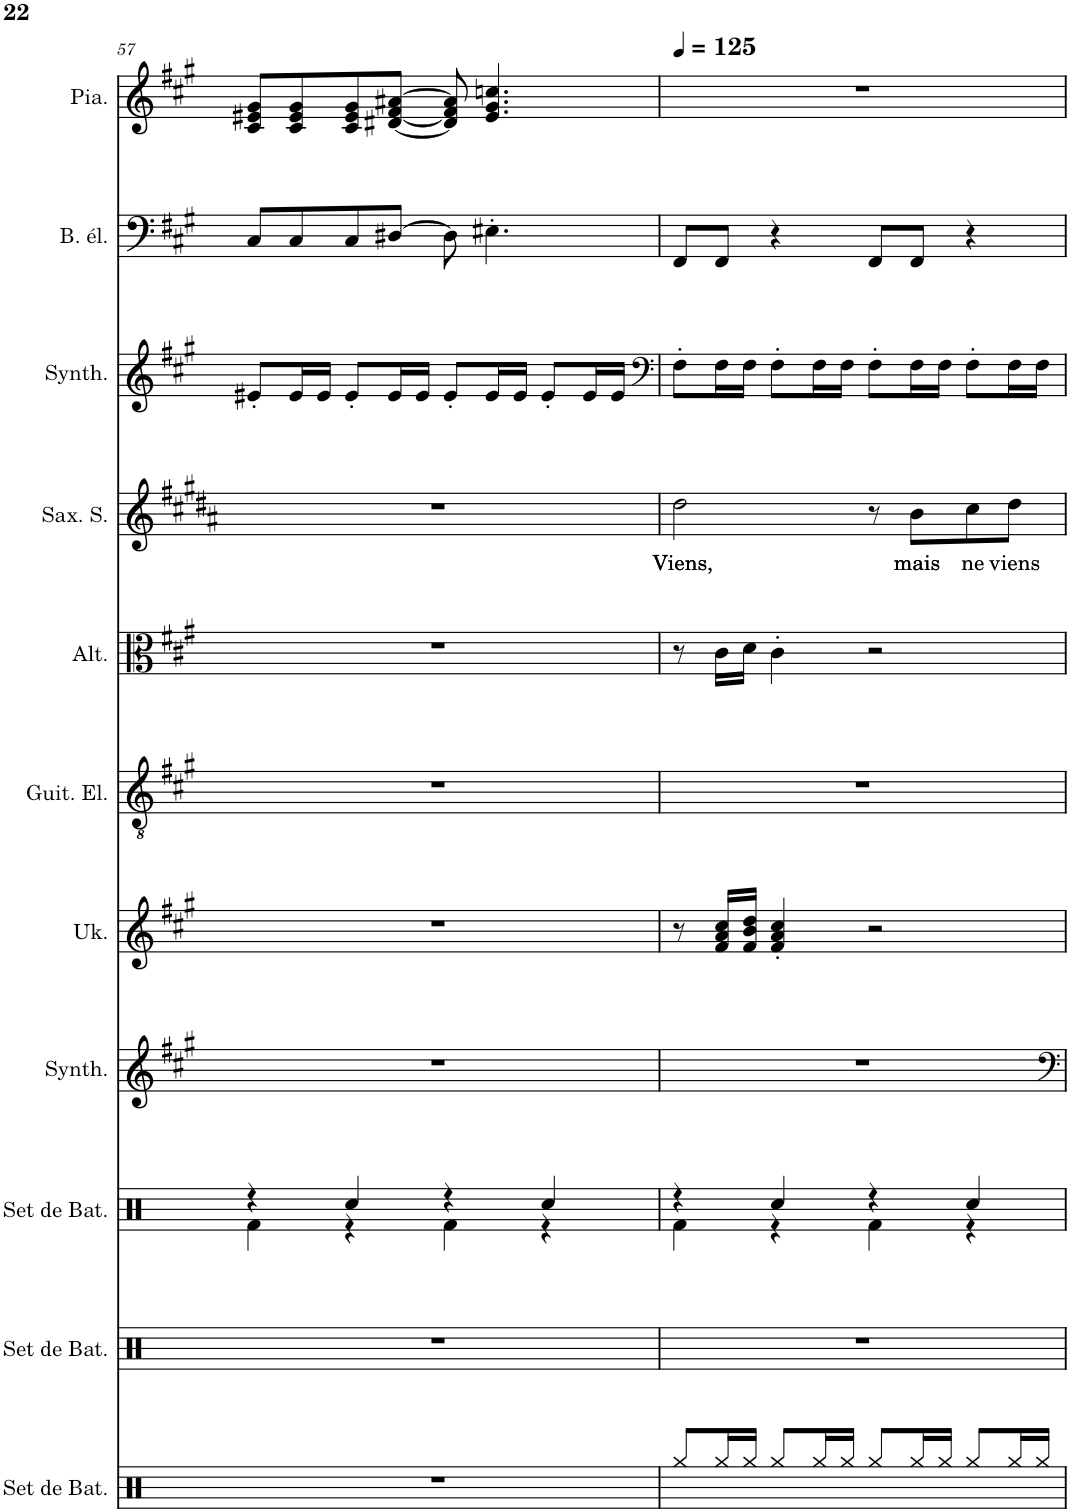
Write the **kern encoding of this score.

**kern	**kern	**kern	**kern	**kern	**kern	**kern	**kern	**text	**kern	**kern	**kern
*part11	*part10	*part9	*part8	*part7	*part6	*part5	*part4	*part4	*part3	*part2	*part1
*staff11	*staff10	*staff9	*staff8	*staff7	*staff6	*staff5	*staff4	*staff4	*staff3	*staff2	*staff1
*I"Set de batterie (Grand), Midi 12	*I"Set de batterie (Grand), Midi 11	*I"Set de batterie (Grand), Midi 10	*I"Synthétiseur d'instruments à cordes, strings	*I"Ukulélé, acc Guit	*I"Guitare électrique, overdrive	*I"Altos (section), nappes	*I"Saxophone Soprano	*	*I"Synthétiseur Pad, nappe1	*I"Basse électrique à 5 cordes, basse	*I"Piano, piano
*I'Set de Bat.	*I'Set de Bat.	*I'Set de Bat.	*I'Synth.	*I'Uk.	*I'Guit. El.	*I'Alt.	*I'Sax. S.	*	*I'Synth.	*I'B. él.	*I'Pia.
!!LO:PB:g=z
*clefX	*clefX	*clefX	*clefG2	*clefG2	*clefGv2	*clefC3	*clefG2	*	*clefG2	*clefF4	*clefG2
*	*	*	*	*	*	*	*Trd1c2	*	*	*Trd7c12	*
*k[]	*k[]	*k[]	*k[f#c#g#]	*k[f#c#g#]	*k[f#c#g#]	*k[f#c#g#]	*k[f#c#g#d#a#]	*	*k[f#c#g#]	*k[f#c#g#]	*k[f#c#g#]
*M4/4	*M4/4	*M4/4	*M4/4	*M4/4	*M4/4	*M4/4	*M4/4	*	*M4/4	*M4/4	*M4/4
=57	=57	=57	=57	=57	=57	=57	=57	=57	=57	=57	=57
*	*	*^	*	*	*	*	*	*	*	*	*
1r	1r	4r	4Rf\	1r	1r	1r	1r	1r	.	8e#X'/L	8C#/L	8c#/ 8e#X/ 8g#/L
.	.	.	.	.	.	.	.	.	.	16e#/L	8C#/	8c#/ 8e#/ 8g#/
.	.	.	.	.	.	.	.	.	.	16e#/JJ	.	.
.	.	4Rcc/	4r	.	.	.	.	.	.	8e#'/L	8C#/	8c#/ 8e#/ 8g#/
.	.	.	.	.	.	.	.	.	.	16e#/L	[8D#X/J	[8d#X/ [8f#/ [8a#X/J
.	.	.	.	.	.	.	.	.	.	16e#/JJ	.	.
.	.	4r	4Rf\	.	.	.	.	.	.	8e#'/L	8D#\]	8d#/] 8f#/] 8a#/]
.	.	.	.	.	.	.	.	.	.	16e#/L	4.E#X'\	4.e#/ 4.g#/ 4.ccn/
.	.	.	.	.	.	.	.	.	.	16e#/JJ	.	.
.	.	4Rcc/	4r	.	.	.	.	.	.	8e#'/L	.	.
.	.	.	.	.	.	.	.	.	.	16e#/L	.	.
.	.	.	.	.	.	.	.	.	.	16e#/JJ	.	.
=58	=58	=58	=58	=58	=58	=58	=58	=58	=58	=58	=58	=58
*	*	*	*	*	*	*	*	*	*	*clefF4	*	*
*	*	*	*	*	*	*	*	*	*	*	*	*MM125
!	!	!	!	!	!	!	!	!	!LO:LY:b	!	!	!
8Rgg/L	1r	4r	4Rf\	1r	8r	1r	8r	2dd#\	Viens,	8F#'\L	8FF#/L	1r
16Rgg/L	.	.	.	.	16f#/ 16a/ 16cc#/LL	.	16c#\LL	.	.	16F#\L	8FF#/J	.
16Rgg/JJ	.	.	.	.	16f#/ 16b/ 16dd/JJ	.	16d\JJ	.	.	16F#\JJ	.	.
8Rgg/L	.	4Rcc/	4r	.	4f#/' 4a/' 4cc#/'	.	4c#'\	.	.	8F#'\L	4r	.
16Rgg/L	.	.	.	.	.	.	.	.	.	16F#\L	.	.
16Rgg/JJ	.	.	.	.	.	.	.	.	.	16F#\JJ	.	.
8Rgg/L	.	4r	4Rf\	.	2r	.	2r	8r	.	8F#'\L	8FF#/L	.
!	!	!	!	!	!	!	!	!	!LO:LY:b	!	!	!
16Rgg/L	.	.	.	.	.	.	.	8b\L	mais	16F#\L	8FF#/J	.
16Rgg/JJ	.	.	.	.	.	.	.	.	.	16F#\JJ	.	.
!	!	!	!	!	!	!	!	!	!LO:LY:b	!	!	!
8Rgg/L	.	4Rcc/	4r	.	.	.	.	8cc#\	ne	8F#'\L	4r	.
!	!	!	!	!	!	!	!	!	!LO:LY:b	!	!	!
16Rgg/L	.	.	.	.	.	.	.	8dd#\J	viens	16F#\L	.	.
16Rgg/JJ	.	.	.	.	.	.	.	.	.	16F#\JJ	.	.
*	*	*v	*v	*	*	*	*	*	*	*	*	*
=	=	=	=	=	=	=	=	=	=	=	=
*-	*-	*-	*-	*-	*-	*-	*-	*-	*-	*-	*-
